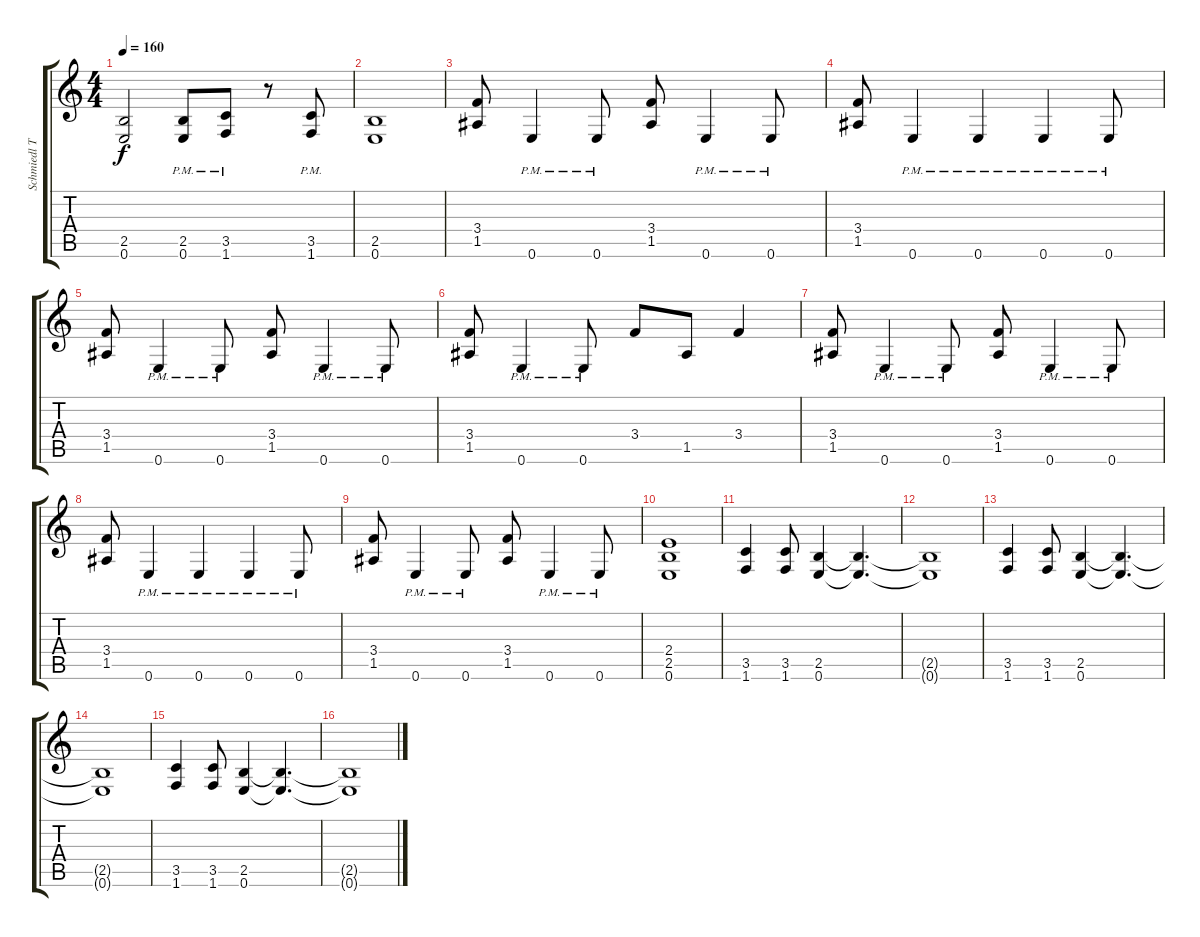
\track ("Schmiedl Tamás" "Schmiedl T") {instrument distortionguitar}
\staff {score tabs}
\tuning (E4 B3 G3 D3 A2 E2) {hide}
\ts (4 4)
\tempo 160
\clef g2
\ks c
(2.5{t} 0.6{t}).2{dy f} (2.5 0.6{pm}).8 (3.5{pm} 1.6{pm}).8 r.8 (3.5{pm} 1.6{pm}).8 |
(2.5 0.6).1 |
(3.4 1.5).8 0.6{pm}.4 0.6{pm}.8 (3.4 1.5).8 0.6{pm}.4 0.6{pm}.8 |
(3.4 1.5).8 0.6{pm}.4 0.6{pm}.4 0.6{pm}.4 0.6{pm}.8 |
(3.4 1.5).8{balance 0} 0.6{pm}.4 0.6{pm}.8 (3.4 1.5).8 0.6{pm}.4 0.6{pm}.8 |
(3.4 1.5).8 0.6{pm}.4 0.6{pm}.8 3.4.8 1.5.8 3.4.4 |
(3.4 1.5).8 0.6{pm}.4 0.6{pm}.8 (3.4 1.5).8 0.6{pm}.4 0.6{pm}.8 |
(3.4 1.5).8 0.6{pm}.4 0.6{pm}.4 0.6{pm}.4 0.6{pm}.8 |
(3.4 1.5).8 0.6{pm}.4 0.6{pm}.8 (3.4 1.5).8 0.6{pm}.4 0.6{pm}.8 |
(2.4 2.5 0.6).1 |
(3.5 1.6).4 (3.5 1.6).8 (2.5 0.6).4 (2.5{t} 0.6{t}).4{d} |
(2.5{t} 0.6{t}).1 |
(3.5 1.6).4 (3.5 1.6).8 (2.5 0.6).4 (2.5{t} 0.6{t}).4{d} |
(2.5{t} 0.6{t}).1 |
(3.5 1.6).4 (3.5 1.6).8 (2.5 0.6).4 (2.5{t} 0.6{t}).4{d} |
(2.5{t} 0.6{t}).1
